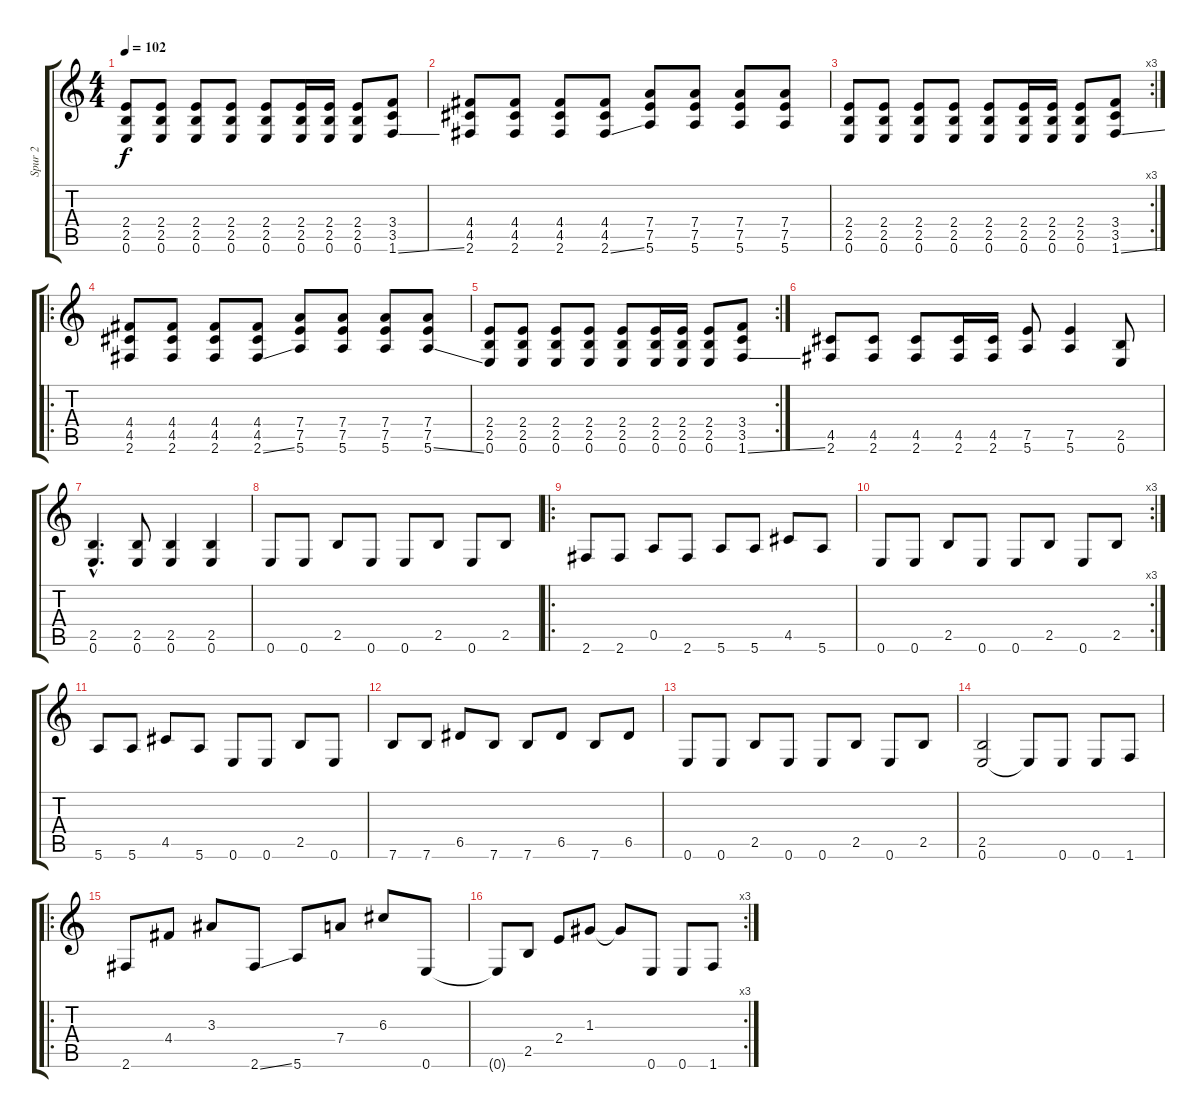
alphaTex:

\track ("Spur 2" "Spur 2") {instrument acousticguitarsteel}
\staff {score tabs}
\tuning (E4 B3 G3 D3 A2 E2) {hide}
\ts (4 4)
\tempo 102
\clef g2
\ks c
(2.4 2.5 0.6).8{dy f} (2.4 2.5 0.6).8 (2.4 2.5 0.6).8 (2.4 2.5 0.6).8 (2.4 2.5 0.6).8 (2.4 2.5 0.6).16{instrument distortionguitar} (2.4 2.5 0.6).16 (2.4 2.5 0.6).8 (3.4 3.5 1.6{ss}).8 |
(4.4 4.5 2.6).8 (4.4 4.5 2.6).8{instrument electricguitarmuted} (4.4 4.5 2.6).8 (4.4 4.5 2.6{ss}).8 (7.4 7.5 5.6).8 (7.4 7.5 5.6).8 (7.4 7.5 5.6).8 (7.4 7.5 5.6).8 |
\rc 3
(2.4 2.5 0.6).8 (2.4 2.5 0.6).8 (2.4 2.5 0.6).8 (2.4 2.5 0.6).8 (2.4 2.5 0.6).8 (2.4 2.5 0.6).16{instrument distortionguitar} (2.4 2.5 0.6).16 (2.4 2.5 0.6).8 (3.4 3.5 1.6{ss}).8 |
\ro
(4.4 4.5 2.6).8{instrument electricguitarmuted} (4.4 4.5 2.6).8 (4.4 4.5 2.6).8 (4.4 4.5 2.6{ss}).8 (7.4 7.5 5.6).8 (7.4 7.5 5.6).8 (7.4 7.5 5.6).8 (7.4 7.5 5.6{ss}).8 |
\rc 2
(2.4 2.5 0.6).8 (2.4 2.5 0.6).8 (2.4 2.5 0.6).8 (2.4 2.5 0.6).8 (2.4 2.5 0.6).8 (2.4 2.5 0.6).16{instrument distortionguitar} (2.4 2.5 0.6).16 (2.4 2.5 0.6).8 (3.4 3.5 1.6{ss}).8 |
(4.5 2.6).8 (4.5 2.6).8{instrument distortionguitar} (4.5 2.6).8 (4.5 2.6).16 (4.5 2.6).16 (7.5 5.6).8 (7.5 5.6).4 (2.5 0.6).8 |
(2.5{hac} 0.6{hac}).4{d} (2.5 0.6).8 (2.5 0.6).4 (2.5 0.6).4 |
0.6.8 0.6.8 2.5.8 0.6.8 0.6.8 2.5.8 0.6.8 2.5.8 |
\ro
2.6.8 2.6.8 0.5.8 2.6.8 5.6.8 5.6.8 4.5.8 5.6.8 |
\rc 3
0.6.8 0.6.8 2.5.8 0.6.8 0.6.8 2.5.8 0.6.8 2.5.8 |
5.6.8 5.6.8 4.5.8 5.6.8 0.6.8 0.6.8 2.5.8 0.6.8 |
7.6.8 7.6.8 6.5.8 7.6.8 7.6.8 6.5.8 7.6.8 6.5.8 |
0.6.8 0.6.8 2.5.8 0.6.8 0.6.8 2.5.8 0.6.8 2.5.8 |
(2.5 0.6).2 0.6{t}.8 0.6.8 0.6.8 1.6.8 |
\ro
2.6.8 4.4.8 3.3.8 2.6{ss}.8 5.6.8 7.4.8 6.3.8 0.6.8 |
\rc 3
0.6{t}.8 2.5.8 2.4.8 1.3.8 1.3{t}.8 0.6.8 0.6.8 1.6.8
